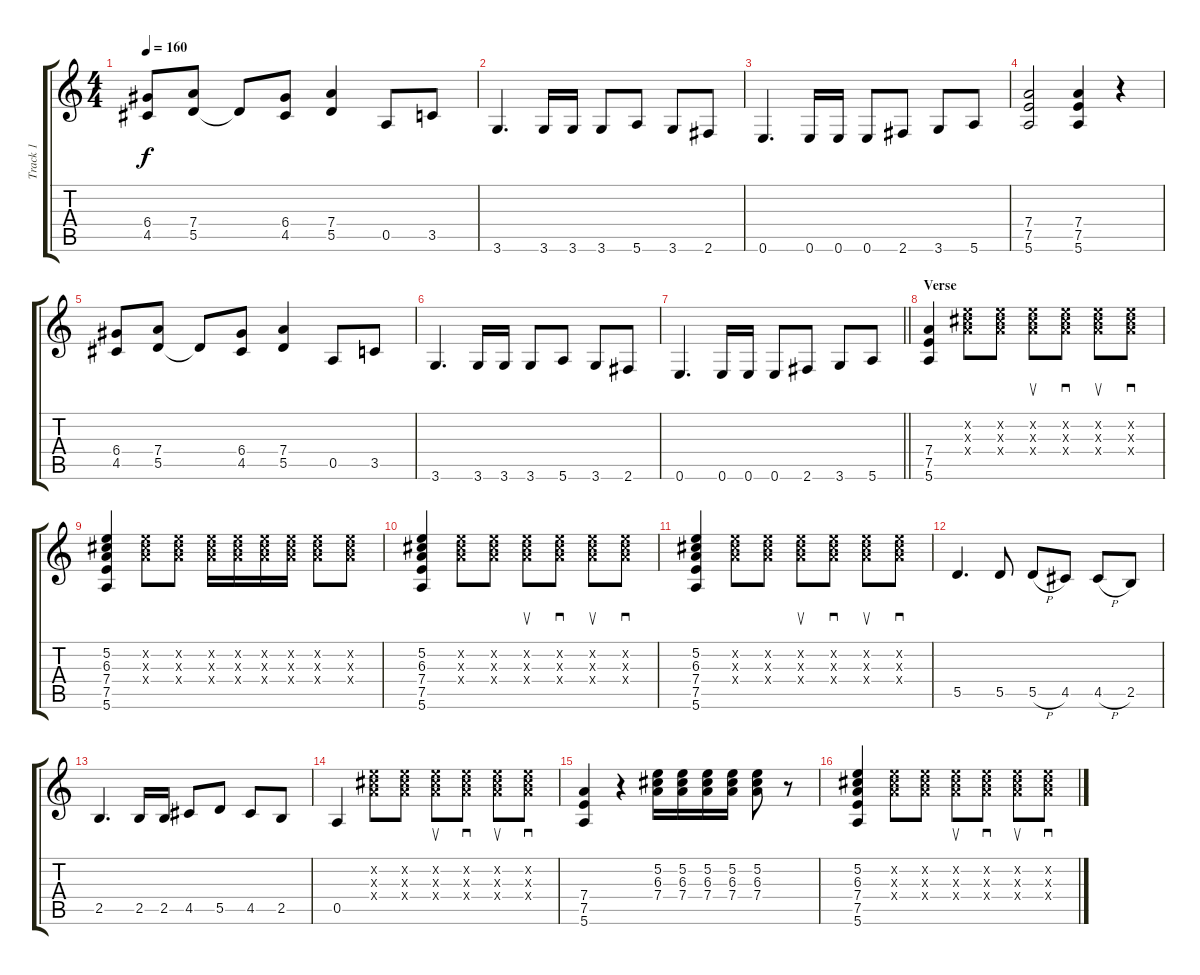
\track ("Track 1" "Track 1") {instrument overdrivenguitar}
\staff {score tabs}
\tuning (E4 B3 G3 D3 A2 E2) {hide}
\ts (4 4)
\tempo 160
\clef g2
\ks c
(6.4 4.5).8{dy f} (7.4 5.5).8 5.5{t}.8 (6.4 4.5).8 (7.4 5.5).4 0.5.8 3.5.8 |
3.6.4{d} 3.6.16 3.6.16 3.6.8 5.6.8 3.6.8 2.6.8 |
0.6.4{d} 0.6.16 0.6.16 0.6.8 2.6.8 3.6.8 5.6.8 |
(7.4 7.5 5.6).2 (7.4 7.5 5.6).4 r.4 |
(6.4 4.5).8 (7.4 5.5).8 5.5{t}.8 (6.4 4.5).8 (7.4 5.5).4 0.5.8 3.5.8 |
3.6.4{d} 3.6.16 3.6.16 3.6.8 5.6.8 3.6.8 2.6.8 |
\barLineRight lightlight
0.6.4{d} 0.6.16 0.6.16 0.6.8 2.6.8 3.6.8 5.6.8 |
\section ("" "Verse")
(7.4 7.5 5.6).4 (5.2{x} 6.3{x} 7.4{x}).8 (5.2{x} 6.3{x} 7.4{x}).8 (5.2{x} 6.3{x} 7.4{x}).8{su} (5.2{x} 6.3{x} 7.4{x}).8{sd} (5.2{x} 6.3{x} 7.4{x}).8{su} (5.2{x} 6.3{x} 7.4{x}).8{sd} |
(5.2 6.3 7.4 7.5 5.6).4 (5.2{x} 6.3{x} 7.4{x}).8 (5.2{x} 6.3{x} 7.4{x}).8 (5.2{x} 6.3{x} 7.4{x}).16 (5.2{x} 6.3{x} 7.4{x}).16 (5.2{x} 6.3{x} 7.4{x}).16 (5.2{x} 6.3{x} 7.4{x}).16 (5.2{x} 6.3{x} 7.4{x}).8 (5.2{x} 6.3{x} 7.4{x}).8 |
(5.2 6.3 7.4 7.5 5.6).4 (5.2{x} 6.3{x} 7.4{x}).8 (5.2{x} 6.3{x} 7.4{x}).8 (5.2{x} 6.3{x} 7.4{x}).8{su} (5.2{x} 6.3{x} 7.4{x}).8{sd} (5.2{x} 6.3{x} 7.4{x}).8{su} (5.2{x} 6.3{x} 7.4{x}).8{sd} |
(5.2 6.3 7.4 7.5 5.6).4 (5.2{x} 6.3{x} 7.4{x}).8 (5.2{x} 6.3{x} 7.4{x}).8 (5.2{x} 6.3{x} 7.4{x}).8{su} (5.2{x} 6.3{x} 7.4{x}).8{sd} (5.2{x} 6.3{x} 7.4{x}).8{su} (5.2{x} 6.3{x} 7.4{x}).8{sd} |
5.5.4{d} 5.5.8 5.5{h}.8 4.5.8 4.5{h}.8 2.5.8 |
2.5.4{d} 2.5.16 2.5.16 4.5.8 5.5.8 4.5.8 2.5.8 |
0.5.4 (5.2{x} 6.3{x} 7.4{x}).8 (5.2{x} 6.3{x} 7.4{x}).8 (5.2{x} 6.3{x} 7.4{x}).8{su} (5.2{x} 6.3{x} 7.4{x}).8{sd} (5.2{x} 6.3{x} 7.4{x}).8{su} (5.2{x} 6.3{x} 7.4{x}).8{sd} |
(7.4 7.5 5.6).4 r.4 (5.2 6.3 7.4).16 (5.2 6.3 7.4).16 (5.2 6.3 7.4).16 (5.2 6.3 7.4).16 (5.2 6.3 7.4).8 r.8 |
(5.2 6.3 7.4 7.5 5.6).4 (5.2{x} 6.3{x} 7.4{x}).8 (5.2{x} 6.3{x} 7.4{x}).8 (5.2{x} 6.3{x} 7.4{x}).8{su} (5.2{x} 6.3{x} 7.4{x}).8{sd} (5.2{x} 6.3{x} 7.4{x}).8{su} (5.2{x} 6.3{x} 7.4{x}).8{sd}
